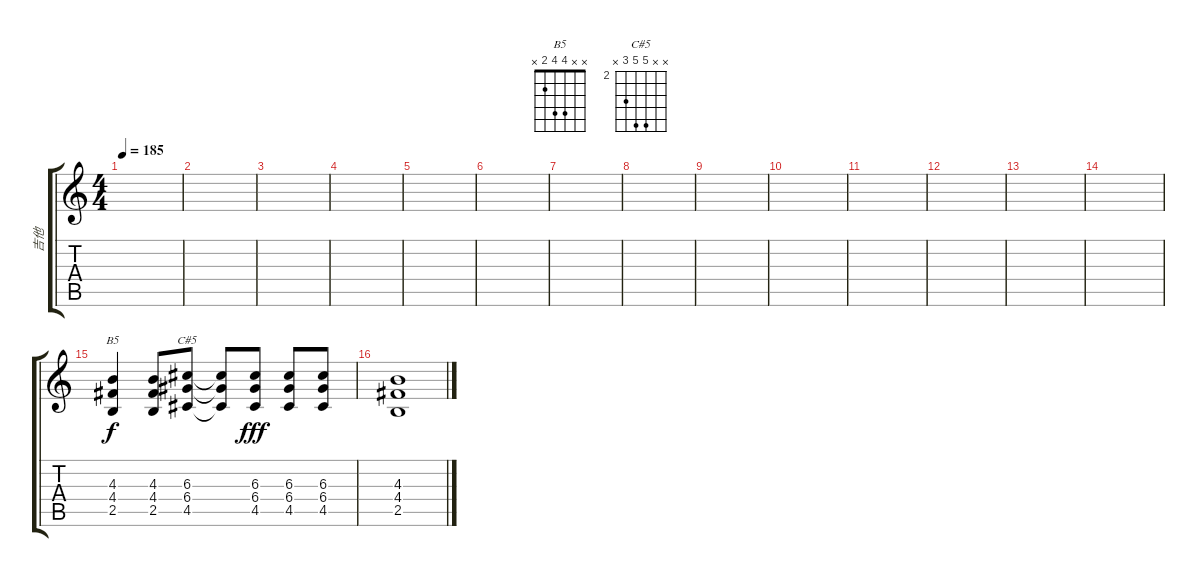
\track ("吉他" "吉他") {instrument overdrivenguitar}
\staff {score tabs}
\tuning (E4 B3 G3 D3 A2 E2) {hide}
\chord ("B5" x x 4 4 2 x)
\chord ("C#5" x x 6 6 4 x) {firstfret 2}
\ts (4 4)
\tempo 185
\clef g2
\ks c
|
|
|
|
|
|
|
|
|
|
|
|
|
|
(4.3 4.4 2.5).4{ch "B5"} (4.3 4.4 2.5).8 (6.3 6.4 4.5).8{ch "C#5"} (6.3{t} 6.4{t} 4.5{t}).8{dy f} (6.3 6.4 4.5).8{dy fff} (6.3 6.4 4.5).8 (6.3 6.4 4.5).8 |
(4.3 4.4 2.5).1
